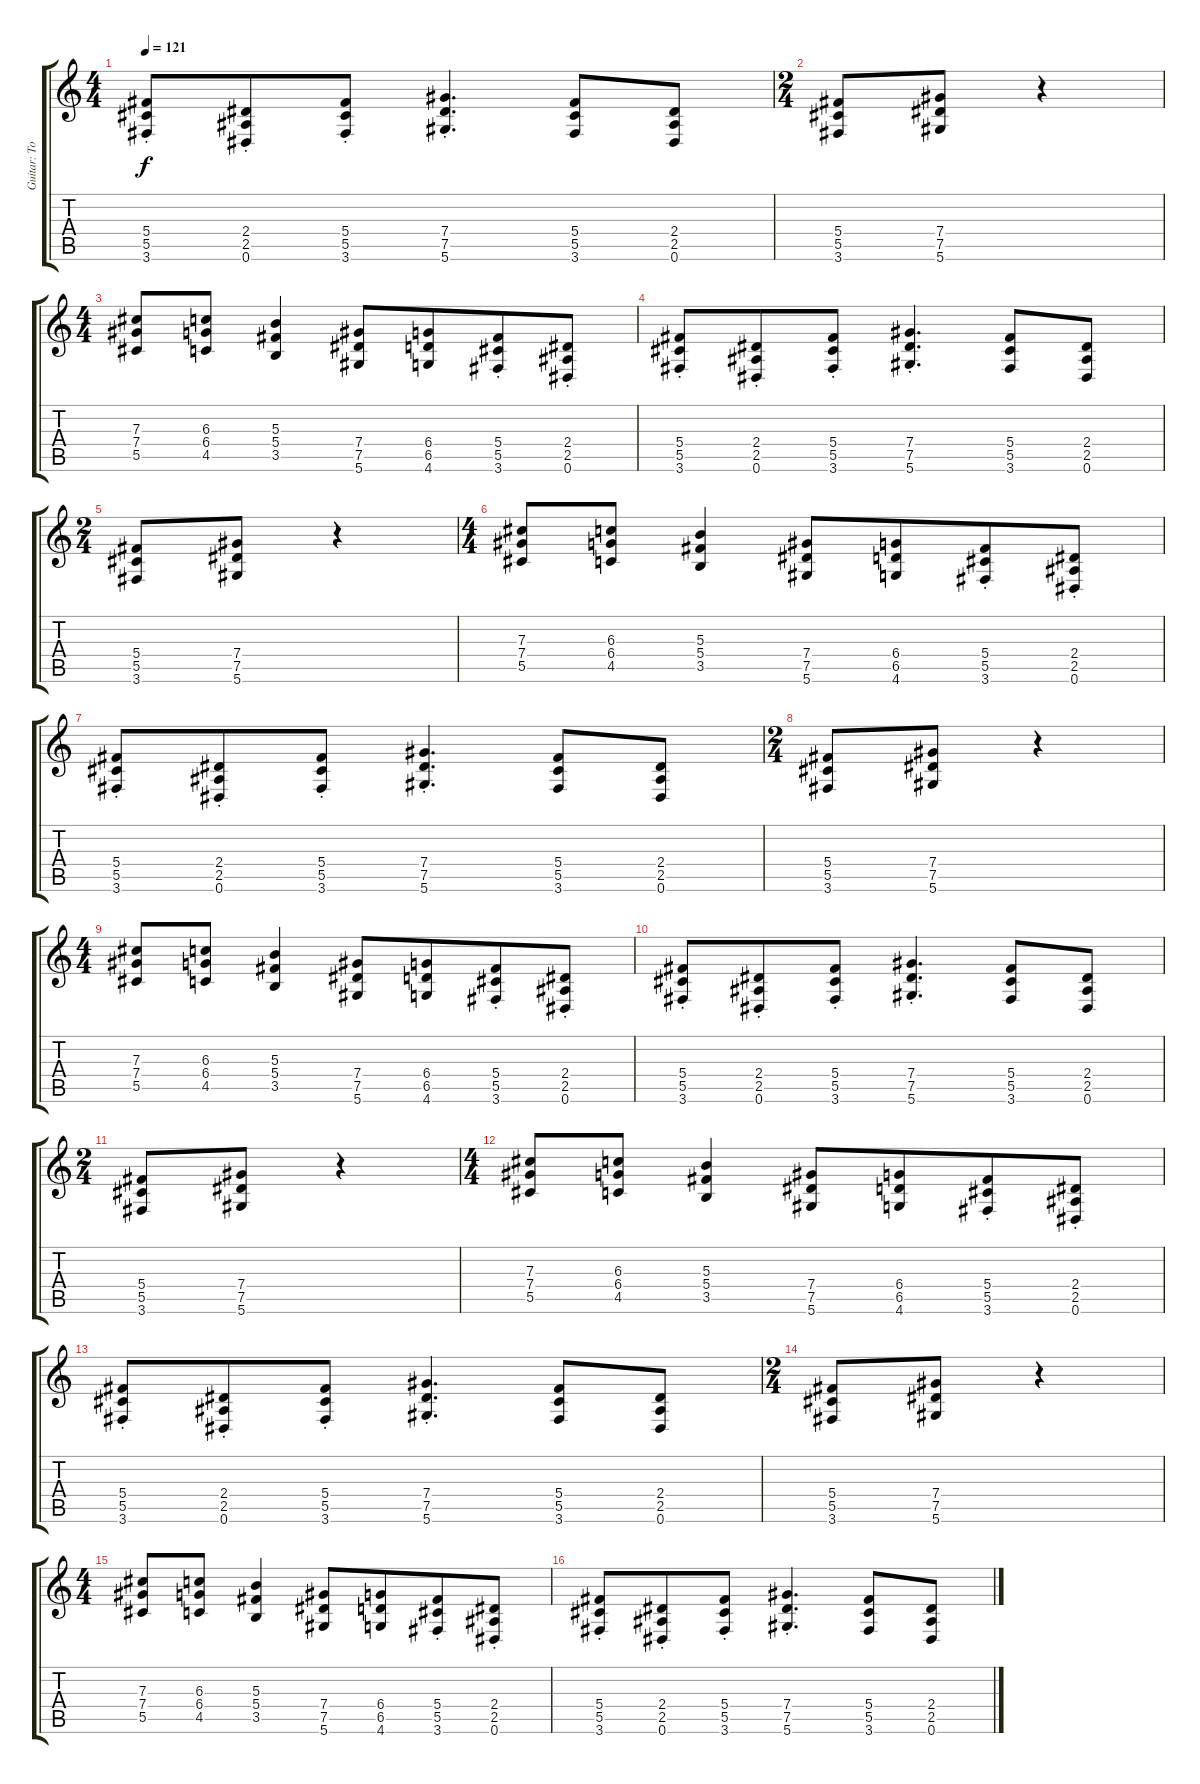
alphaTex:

\track ("Guitar: Tony" "Guitar: To") {instrument distortionguitar}
\staff {score tabs}
\tuning (Eb4 Bb3 Gb3 Db3 Ab2 Eb2) {hide}
\ts (4 4)
\tempo 121
\clef g2
\ks c
(5.4{st} 5.5{st} 3.6{st}).8{dy f} (2.4{st} 2.5{st} 0.6{st}).8{beam merge} (5.4{st} 5.5{st} 3.6{st}).8 (7.4{st} 7.5 5.6).4{d} (5.4 5.5 3.6).8 (2.4 2.5 0.6).8 |
\ts (2 4)
(5.4 5.5 3.6).8 (7.4 7.5 5.6).8 r.4 |
\ts (4 4)
(7.3 7.4 5.5).8{beam merge} (6.3 6.4 4.5).8 (5.3 5.4 3.5).4 (7.4 7.5 5.6).8{beam merge} (6.4 6.5 4.6).8{beam merge} (5.4{st} 5.5{st} 3.6{st}).8{beam merge} (2.4{st} 2.5{st} 0.6{st}).8 |
(5.4{st} 5.5{st} 3.6{st}).8 (2.4{st} 2.5{st} 0.6{st}).8{beam merge} (5.4{st} 5.5{st} 3.6{st}).8 (7.4{st} 7.5 5.6).4{d} (5.4 5.5 3.6).8 (2.4 2.5 0.6).8 |
\ts (2 4)
(5.4 5.5 3.6).8 (7.4 7.5 5.6).8 r.4 |
\ts (4 4)
(7.3 7.4 5.5).8{beam merge} (6.3 6.4 4.5).8 (5.3 5.4 3.5).4 (7.4 7.5 5.6).8{beam merge} (6.4 6.5 4.6).8{beam merge} (5.4{st} 5.5{st} 3.6{st}).8{beam merge} (2.4{st} 2.5{st} 0.6{st}).8 |
(5.4{st} 5.5{st} 3.6{st}).8 (2.4{st} 2.5{st} 0.6{st}).8{beam merge} (5.4{st} 5.5{st} 3.6{st}).8 (7.4{st} 7.5 5.6).4{d} (5.4 5.5 3.6).8 (2.4 2.5 0.6).8 |
\ts (2 4)
(5.4 5.5 3.6).8 (7.4 7.5 5.6).8 r.4 |
\ts (4 4)
(7.3 7.4 5.5).8{beam merge} (6.3 6.4 4.5).8 (5.3 5.4 3.5).4 (7.4 7.5 5.6).8{beam merge} (6.4 6.5 4.6).8{beam merge} (5.4{st} 5.5{st} 3.6{st}).8{beam merge} (2.4{st} 2.5{st} 0.6{st}).8 |
(5.4{st} 5.5{st} 3.6{st}).8 (2.4{st} 2.5{st} 0.6{st}).8{beam merge} (5.4{st} 5.5{st} 3.6{st}).8 (7.4{st} 7.5 5.6).4{d} (5.4 5.5 3.6).8 (2.4 2.5 0.6).8 |
\ts (2 4)
(5.4 5.5 3.6).8 (7.4 7.5 5.6).8 r.4 |
\ts (4 4)
(7.3 7.4 5.5).8{beam merge} (6.3 6.4 4.5).8 (5.3 5.4 3.5).4 (7.4 7.5 5.6).8{beam merge} (6.4 6.5 4.6).8{beam merge} (5.4{st} 5.5{st} 3.6{st}).8{beam merge} (2.4{st} 2.5{st} 0.6{st}).8 |
(5.4{st} 5.5{st} 3.6{st}).8 (2.4{st} 2.5{st} 0.6{st}).8{beam merge} (5.4{st} 5.5{st} 3.6{st}).8 (7.4{st} 7.5 5.6).4{d} (5.4 5.5 3.6).8 (2.4 2.5 0.6).8 |
\ts (2 4)
(5.4 5.5 3.6).8 (7.4 7.5 5.6).8 r.4 |
\ts (4 4)
(7.3 7.4 5.5).8{beam merge} (6.3 6.4 4.5).8 (5.3 5.4 3.5).4 (7.4 7.5 5.6).8{beam merge} (6.4 6.5 4.6).8{beam merge} (5.4{st} 5.5{st} 3.6{st}).8{beam merge} (2.4{st} 2.5{st} 0.6{st}).8 |
(5.4{st} 5.5{st} 3.6{st}).8 (2.4{st} 2.5{st} 0.6{st}).8{beam merge} (5.4{st} 5.5{st} 3.6{st}).8 (7.4{st} 7.5 5.6).4{d} (5.4 5.5 3.6).8 (2.4 2.5 0.6).8
